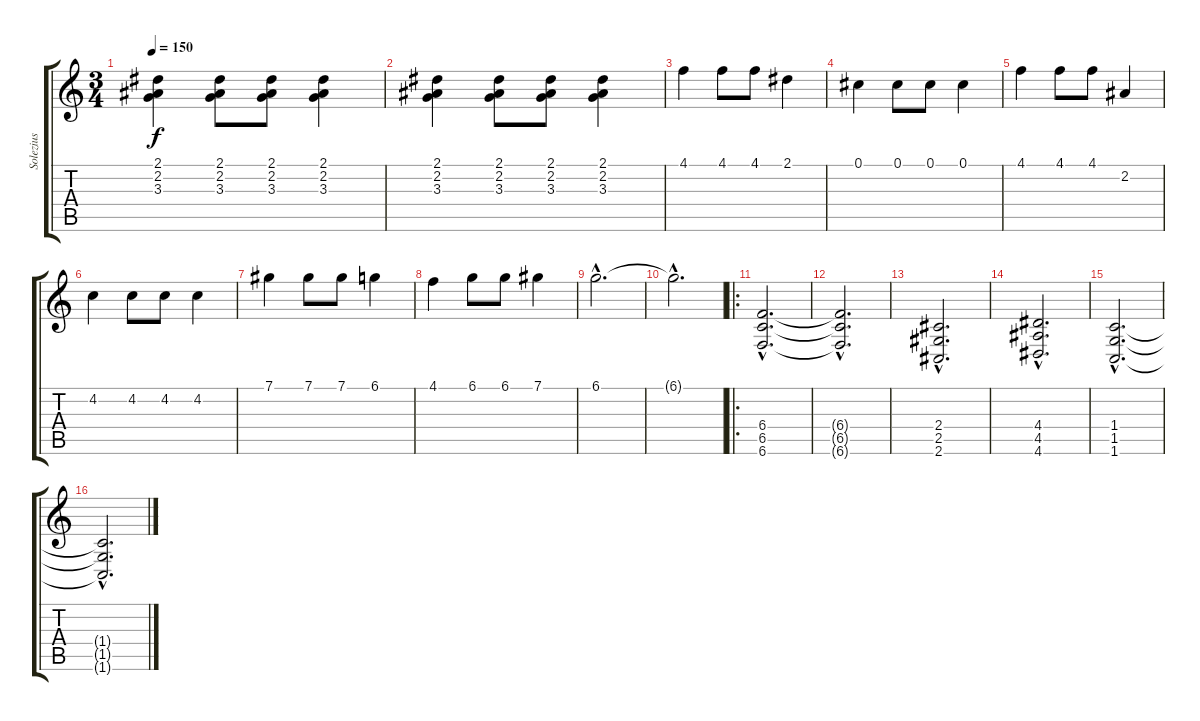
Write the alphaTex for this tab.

\track ("Solezius" "Solezius") {instrument distortionguitar}
\staff {score tabs}
\tuning (Db4 Ab3 E3 B2 Gb2 B1) {hide}
\ts (3 4)
\tempo 150
\clef g2
\ks c
(2.1 2.2 3.3).4{dy f} (2.1 2.2 3.3).8 (2.1 2.2 3.3).8 (2.1 2.2 3.3).4 |
(2.1 2.2 3.3).4 (2.1 2.2 3.3).8 (2.1 2.2 3.3).8 (2.1 2.2 3.3).4 |
4.1.4 4.1.8 4.1.8 2.1.4 |
0.1.4 0.1.8 0.1.8 0.1.4 |
4.1.4 4.1.8 4.1.8 2.2.4 |
4.2.4 4.2.8 4.2.8 4.2.4 |
7.1.4 7.1.8 7.1.8 6.1.4 |
4.1.4 6.1.8 6.1.8 7.1.4 |
6.1{hac}.2{d} |
6.1{hac t}.2{d} |
\ro
(6.4{hac} 6.5{hac} 6.6{hac}).2{d volume 13 instrument distortionguitar} |
(6.4{hac t} 6.5{hac t} 6.6{hac t}).2{d} |
(2.4{hac} 2.5{hac} 2.6{hac}).2{d} |
(4.4{hac} 4.5{hac} 4.6{hac}).2{d} |
(1.4{hac} 1.5{hac} 1.6{hac}).2{d} |
(1.4{hac t} 1.5{hac t} 1.6{hac t}).2{d}
